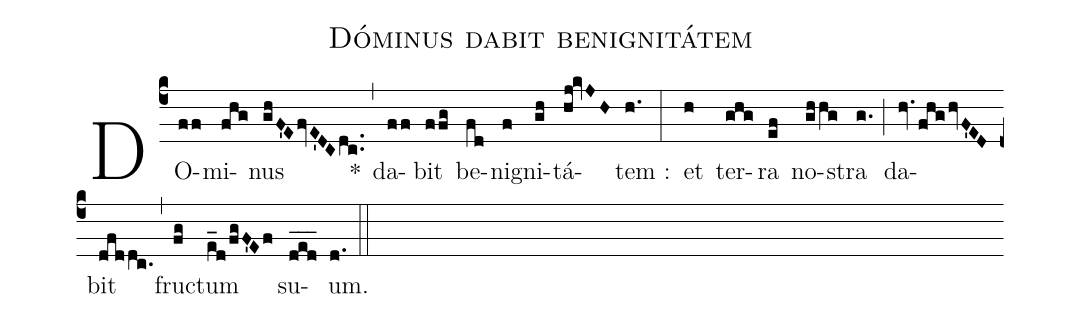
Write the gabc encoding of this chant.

name:Dóminus dabit benignitátem;
%%
(c4) DO(ff)mi(fhg)nus(ghF'EfvE'DCdc..) *(,)
da(ff)bit(ffg) be(fd)ni(f)gni(gh)tá(hj!kvJH)tem :(h.) (:)
et(h) ter(ghg)ra(ef) no(ghhg)stra(g.) (;)
da(hv.fhg/hvF'ED)bit(dfddc.) (,)
fru(fg)ctum(e_d/fgF'Ef) su(ded___)um.(d.) (::)
